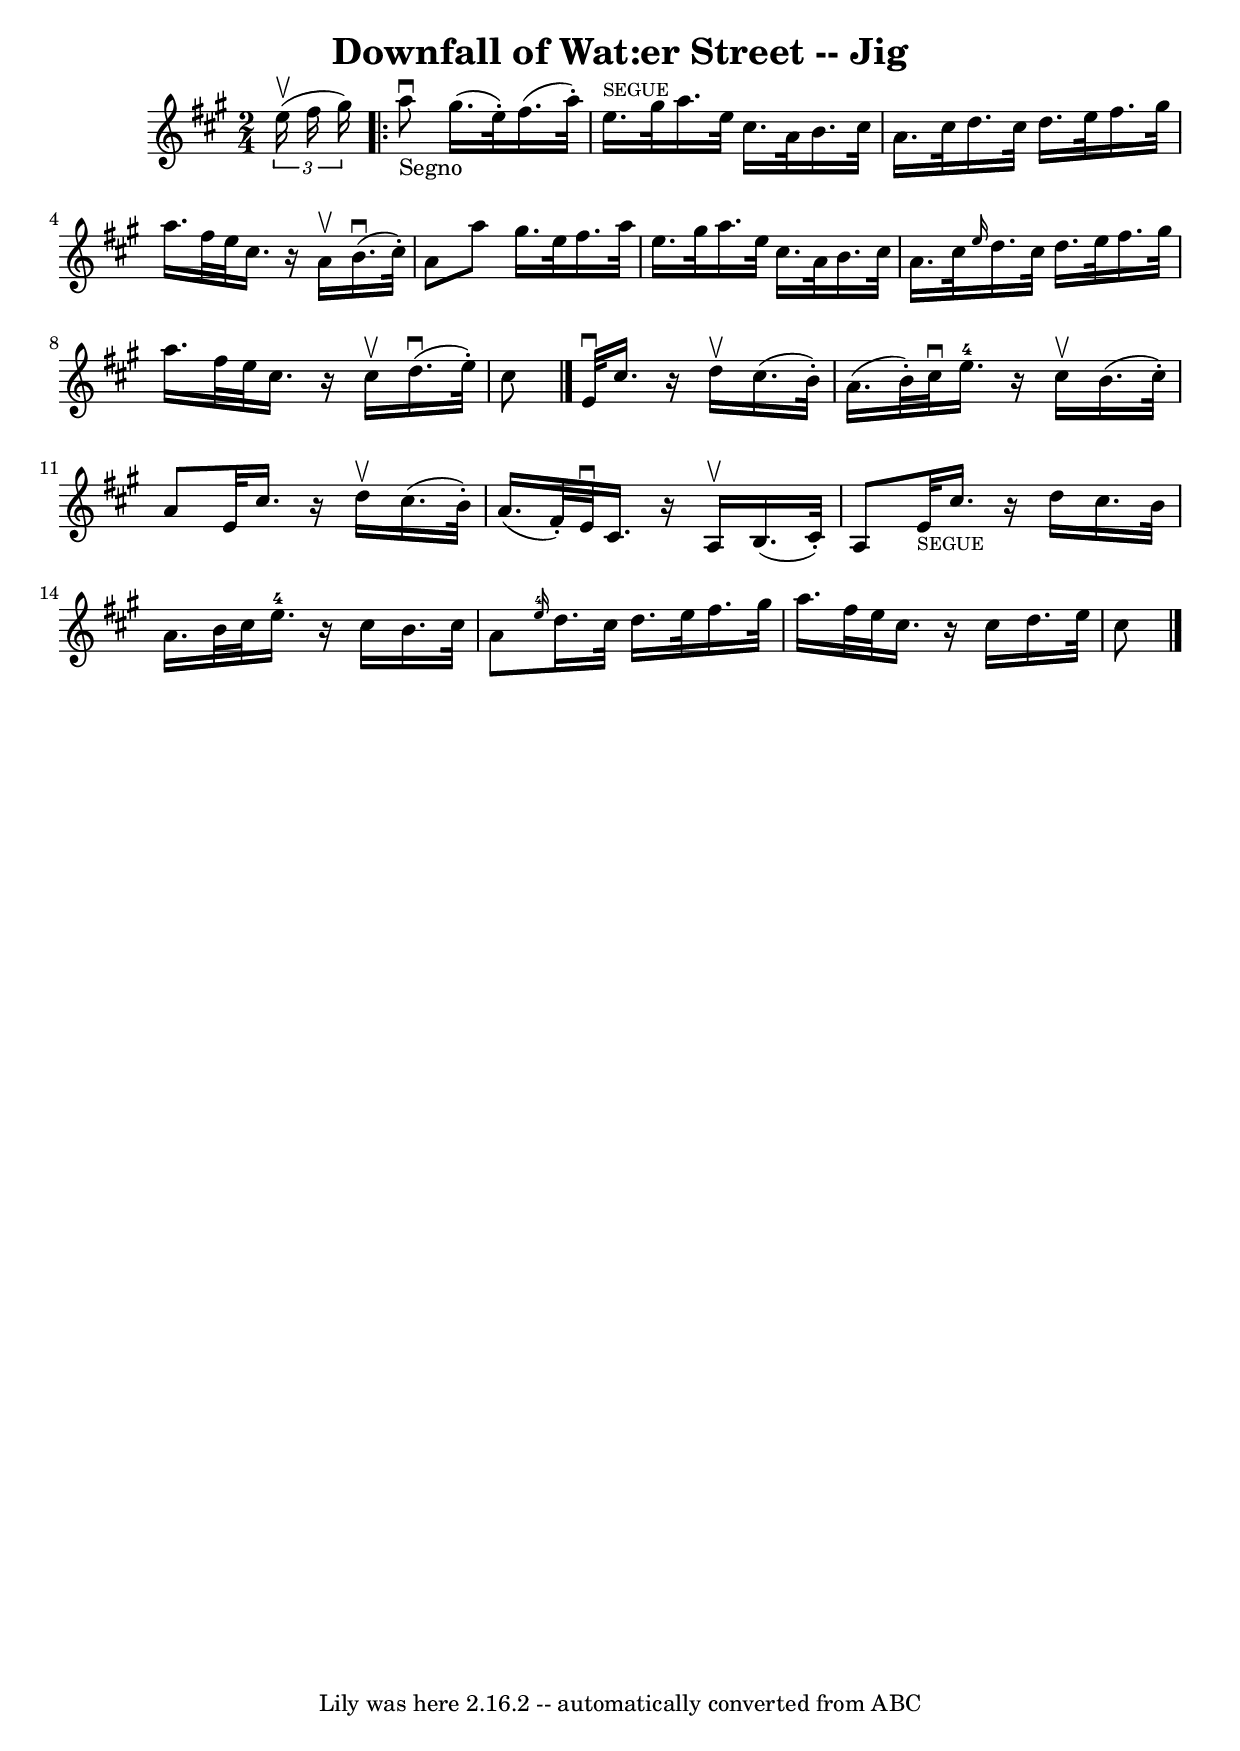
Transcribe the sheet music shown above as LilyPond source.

\version "2.7.40"
\include "Mammoth.ily"
\header {
	%% book = "Ryan's Mammoth Collection"
	crossRefNumber = "1"
	footnotes = "\\\\113 632"
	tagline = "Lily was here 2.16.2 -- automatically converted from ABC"
	title = "Downfall of Wat:er Street -- Jig"
}
voicedefault =  {


\time 2/4 \key a \major   \times 2/3 { e''16^\upbow(fis''16 gis''16  
-) }   \repeat volta 2 { a''8_"Segno"^\downbow gis''16. (e''32 -.)  
 fis''16. (a''32 -.) e''16.^\segue gis''32    |
 a''16.    
e''32 cis''16. a'32 b'16. cis''32 a'16. cis''32    |
   
 d''16. cis''32 d''16. e''32 fis''16. gis''32 a''16.    
fis''32    |
 e''32 cis''16.    r16 a'16^\upbow b'16.^\downbow(
 cis''32 -.) a'8    |
 a''8 gis''16. e''32 fis''16.    
a''32 e''16. gis''32    |
 a''16. e''32 cis''16. a'32    
b'16. cis''32 a'16. cis''32    |
 \grace { e''16  } d''16.  
 cis''32 d''16. e''32 fis''16. gis''32 a''16. fis''32    
|
 e''32 cis''16.    r16 cis''16^\upbow d''16.^\downbow(
e''32 -.) cis''8    \bar "|." e'32^\downbow cis''16.    r16 d''16 
^\upbow cis''16. (b'32 -.) a'16. (b'32 -.)   |
 cis''32 
^\downbow e''16.-4   r16 cis''16^\upbow b'16. (cis''32 -.) a'8   
 |
 e'32 cis''16.    r16 d''16^\upbow cis''16. (b'32 -.)   
a'16. (fis'32 -.)   |
 e'32^\downbow cis'16.    r16 a16^\upbow 
 b16. (cis'32 -.) a8    |
 e'32_\segue cis''16.    r16 
d''16 cis''16. b'32 a'16. b'32    |
 cis''32 e''16.-4 
  r16 cis''16 b'16. cis''32 a'8    |
     \grace { e''16-4 
} d''16. cis''32 d''16. e''32 fis''16. gis''32 a''16.    
fis''32    |
 e''32 cis''16.    r16 cis''16 d''16. e''32    
cis''8        \bar "|."   }
}

\score{
    <<

	\context Staff="default"
	{
	    \voicedefault 
	}

    >>
	\layout {
	}
	\midi {}
}
